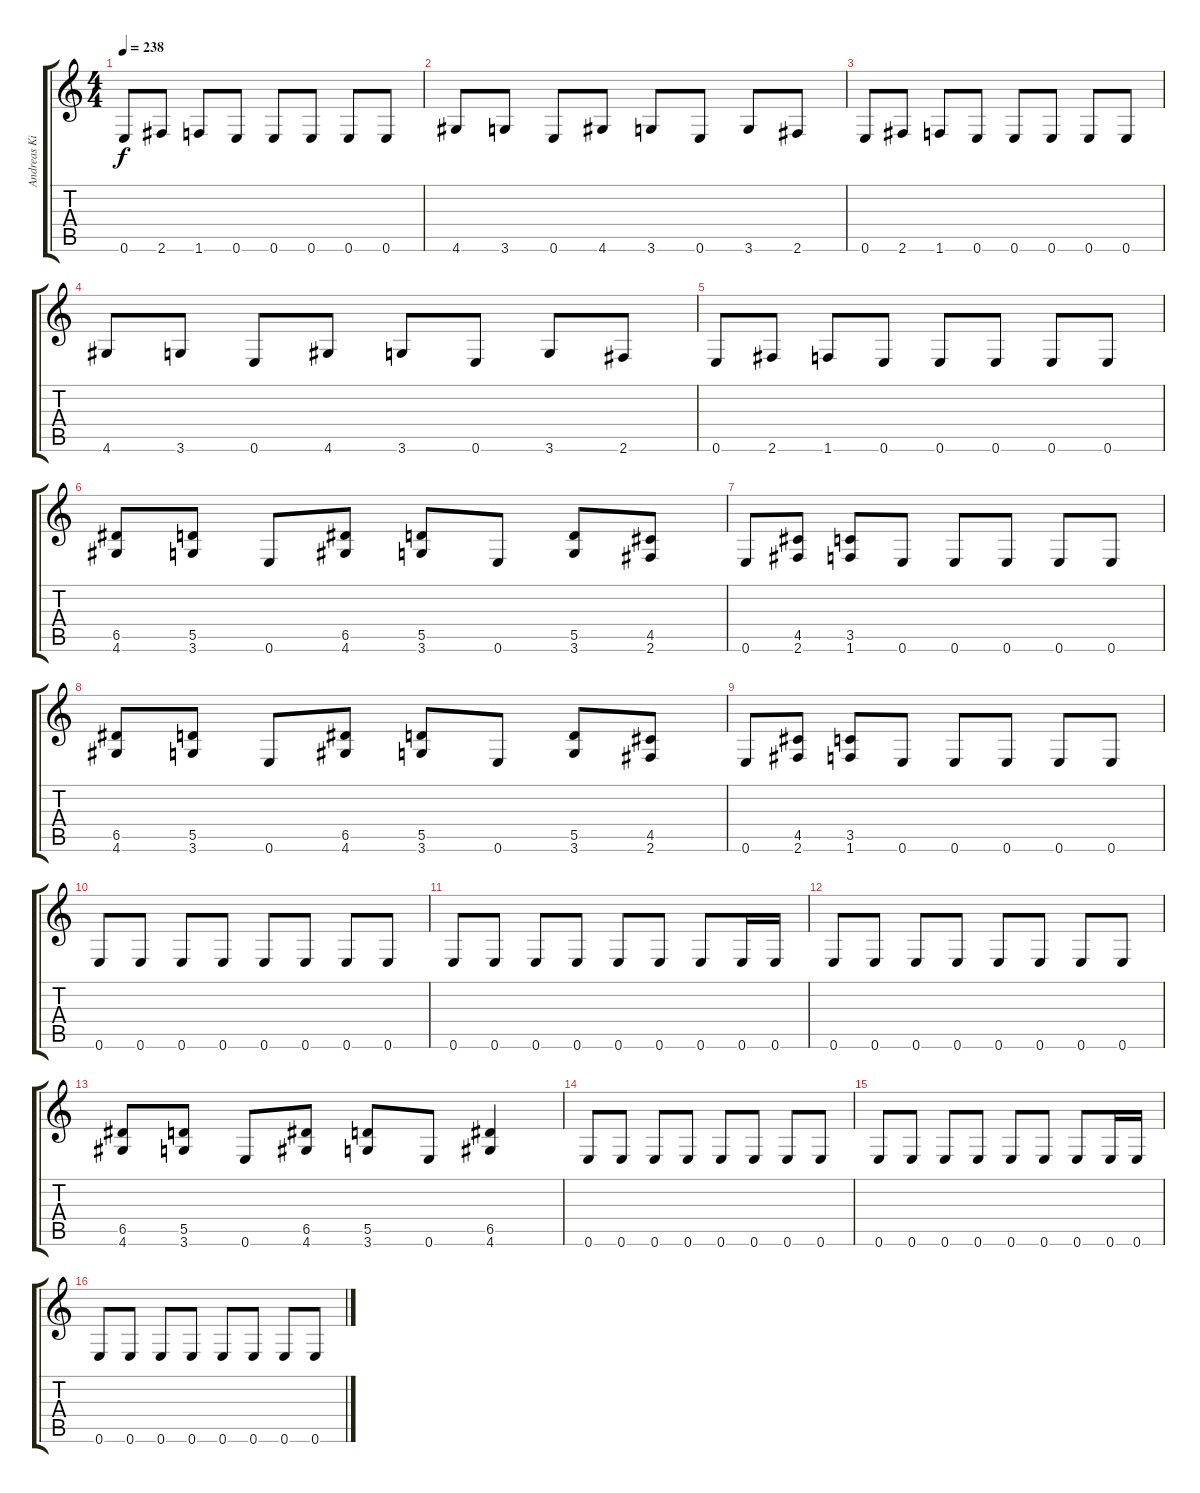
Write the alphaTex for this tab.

\track ("Andreas Kisser" "Andreas Ki") {instrument distortionguitar}
\staff {score tabs}
\tuning (E4 B3 G3 D3 A2 E2) {hide}
\ts (4 4)
\tempo 238
\clef g2
\ks c
0.6.8{dy f} 2.6.8 1.6.8 0.6.8 0.6.8 0.6.8 0.6.8 0.6.8 |
4.6.8 3.6.8 0.6.8 4.6.8 3.6.8 0.6.8 3.6.8 2.6.8 |
0.6.8 2.6.8 1.6.8 0.6.8 0.6.8 0.6.8 0.6.8 0.6.8 |
4.6.8 3.6.8 0.6.8 4.6.8 3.6.8 0.6.8 3.6.8 2.6.8 |
0.6.8 2.6.8 1.6.8 0.6.8 0.6.8 0.6.8 0.6.8 0.6.8 |
(6.5 4.6).8 (5.5 3.6).8 0.6.8 (6.5 4.6).8 (5.5 3.6).8 0.6.8 (5.5 3.6).8 (4.5 2.6).8 |
0.6.8 (4.5 2.6).8 (3.5 1.6).8 0.6.8 0.6.8 0.6.8 0.6.8 0.6.8 |
(6.5 4.6).8 (5.5 3.6).8 0.6.8 (6.5 4.6).8 (5.5 3.6).8 0.6.8 (5.5 3.6).8 (4.5 2.6).8 |
0.6.8 (4.5 2.6).8 (3.5 1.6).8 0.6.8 0.6.8 0.6.8 0.6.8 0.6.8 |
0.6.8 0.6.8 0.6.8 0.6.8 0.6.8 0.6.8 0.6.8 0.6.8 |
0.6.8 0.6.8 0.6.8 0.6.8 0.6.8 0.6.8 0.6.8 0.6.16 0.6.16 |
0.6.8 0.6.8 0.6.8 0.6.8 0.6.8 0.6.8 0.6.8 0.6.8 |
(6.5 4.6).8 (5.5 3.6).8 0.6.8 (6.5 4.6).8 (5.5 3.6).8 0.6.8 (6.5 4.6).4 |
0.6.8 0.6.8 0.6.8 0.6.8 0.6.8 0.6.8 0.6.8 0.6.8 |
0.6.8 0.6.8 0.6.8 0.6.8 0.6.8 0.6.8 0.6.8 0.6.16 0.6.16 |
0.6.8 0.6.8 0.6.8 0.6.8 0.6.8 0.6.8 0.6.8 0.6.8
